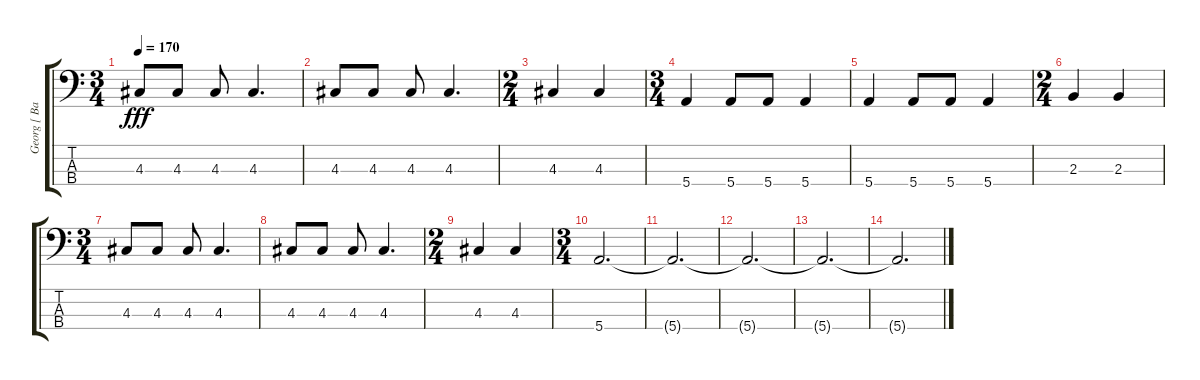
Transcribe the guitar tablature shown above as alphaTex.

\track ("Georg [ Bass ]" "Georg [ Ba") {instrument electricbasspick}
\staff {score tabs}
\tuning (G2 D2 A1 E1) {hide}
\ts (3 4)
\tempo 170
\clef f4
\ks c
4.3.8{dy fff} 4.3.8 4.3.8 4.3.4{d} |
4.3.8 4.3.8 4.3.8 4.3.4{d} |
\ts (2 4)
4.3.4 4.3.4 |
\ts (3 4)
5.4.4 5.4.8 5.4.8 5.4.4 |
5.4.4 5.4.8 5.4.8 5.4.4 |
\ts (2 4)
2.3.4 2.3.4 |
\ts (3 4)
4.3.8 4.3.8 4.3.8 4.3.4{d} |
4.3.8 4.3.8 4.3.8 4.3.4{d} |
\ts (2 4)
4.3.4 4.3.4 |
\ts (3 4)
5.4.2{d} |
5.4{t}.2{d volume 0} |
5.4{t}.2{d} |
5.4{t}.2{d} |
5.4{t}.2{d}
